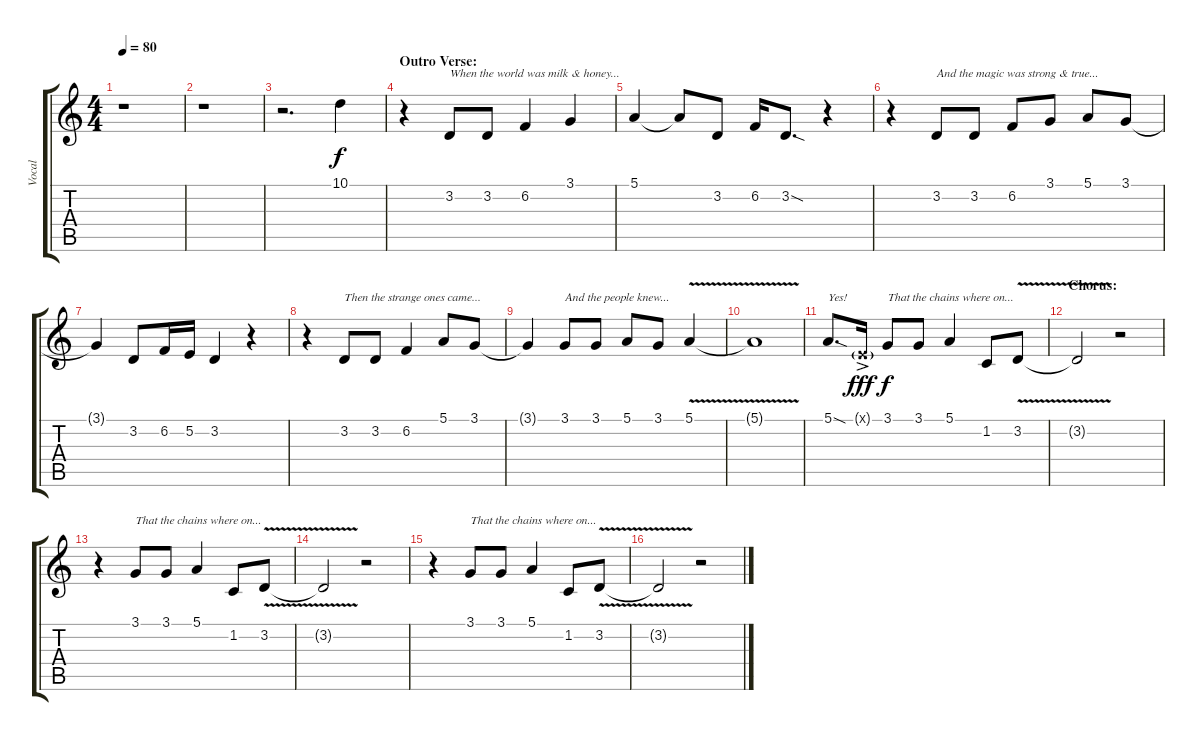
\track ("Vocal" "Vocal") {instrument oboe}
\staff {score tabs}
\tuning (E4 B3 G3 D3 A2 E2) {hide}
\ts (4 4)
\tempo 80
\clef g2
\ks c
r.1{dy f} |
r.1 |
r.2{d} 10.1.4 |
\section ("" "Outro Verse:")
r.4 3.2.8{txt "When the world was milk & honey..."} 3.2.8 6.2.4 3.1.4 |
5.1.4 5.1{t}.8 3.2.8 6.2.16 3.2{sod}.8{d} r.4 |
r.4 3.2.8{txt "And the magic was strong & true..."} 3.2.8 6.2.8 3.1.8 5.1.8 3.1.8 |
3.1{t}.4 3.2.8 6.2.16 5.2.16 3.2.4 r.4 |
r.4 3.2.8{txt "Then the strange ones came..."} 3.2.8 6.2.4 5.1.8 3.1.8 |
3.1{t}.4 3.1.8{txt "And the people knew..."} 3.1.8 5.1.8 3.1.8 5.1{v}.4 |
5.1{t}.1 |
5.1{sod}.8{d txt "Yes!"} 0.1{g ac x}.16{dy fff} 3.1.8{txt "That the chains where on..." dy f} 3.1.8 5.1.4 1.2.8 3.2{v}.8 |
\section ("" "Chorus:")
3.2{t}.2 r.2 |
r.4 3.1.8{txt "That the chains where on..."} 3.1.8 5.1.4 1.2.8 3.2{v}.8 |
3.2{t}.2 r.2 |
r.4 3.1.8{txt "That the chains where on..."} 3.1.8 5.1.4 1.2.8 3.2{v}.8 |
3.2{t}.2 r.2
